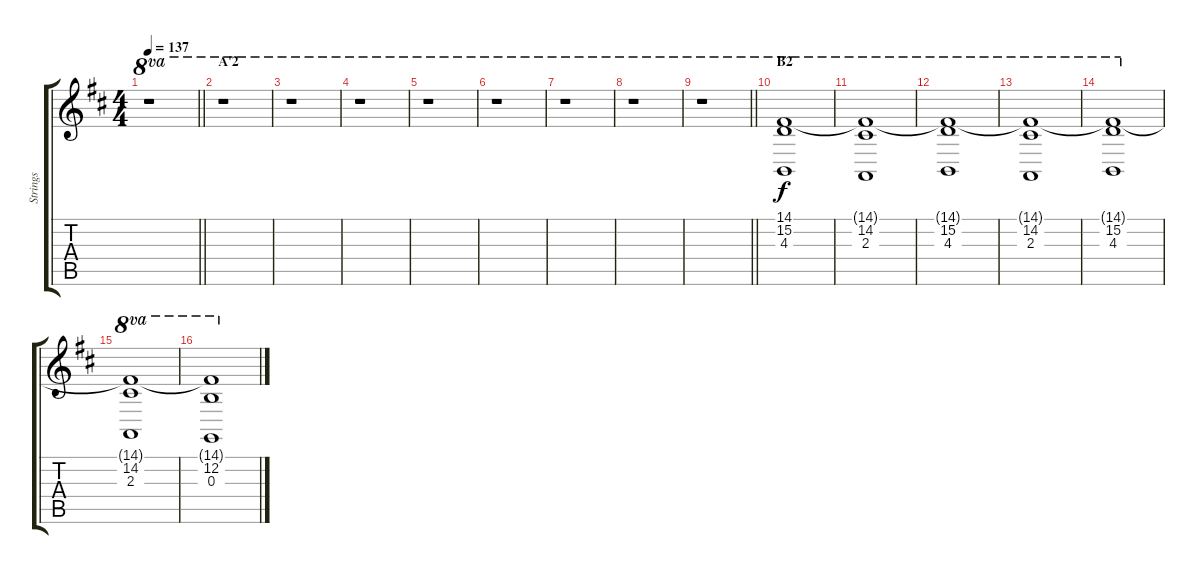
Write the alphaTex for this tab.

\track ("Strings" "Strings") {instrument stringensemble1}
\staff {score tabs}
\tuning (E4 B3 G3 D3 A2 E2) {hide}
\ts (4 4)
\tempo 137
\clef g2
\barLineRight lightlight
\ks d
r.1{ot 8va dy f} |
\section ("" "A'2")
r.1{ot 8va} |
r.1{ot 8va} |
r.1{ot 8va} |
r.1{ot 8va} |
r.1{ot 8va} |
r.1{ot 8va} |
r.1{ot 8va} |
\barLineRight lightlight
r.1{ot 8va} |
\section ("" "B2")
(14.1 15.2 4.3).1{ot 8va} |
(14.1{t} 14.2 2.3).1{ot 8va} |
(14.1{t} 15.2 4.3).1{ot 8va} |
(14.1{t} 14.2 2.3).1{ot 8va} |
(14.1{t} 15.2 4.3).1{ot 8va} |
(14.1{t} 14.2 2.3).1{ot 8va} |
(14.1{t} 12.2 0.3).1{ot 8va}
